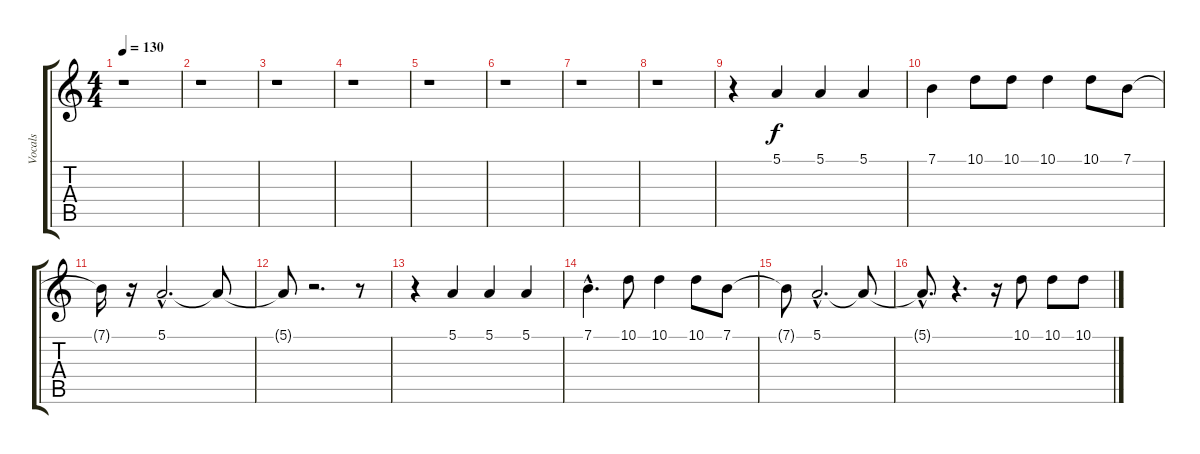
\track ("Vocals" "Vocals") {instrument voiceoohs}
\staff {score tabs}
\tuning (E4 B3 G3 D3 A2 E2) {hide}
\ts (4 4)
\tempo 130
\clef g2
\ks c
r.1{dy f instrument voiceoohs} |
r.1 |
r.1 |
r.1 |
r.1 |
r.1 |
r.1 |
r.1 |
r.4 5.1.4 5.1.4 5.1.4 |
7.1.4 10.1.8 10.1.8 10.1.4 10.1.8 7.1.8 |
7.1{t}.16 r.16 5.1{hac}.2{d} 5.1{t}.8 |
5.1{t}.8 r.2{d} r.8 |
r.4 5.1.4 5.1.4 5.1.4 |
7.1{hac}.4{d} 10.1.8 10.1.4 10.1.8 7.1.8 |
7.1{t}.8 5.1{hac}.2{d} 5.1{t}.8 |
5.1{hac t}.8{d} r.4{d} r.16 10.1.8 10.1.8 10.1.8
